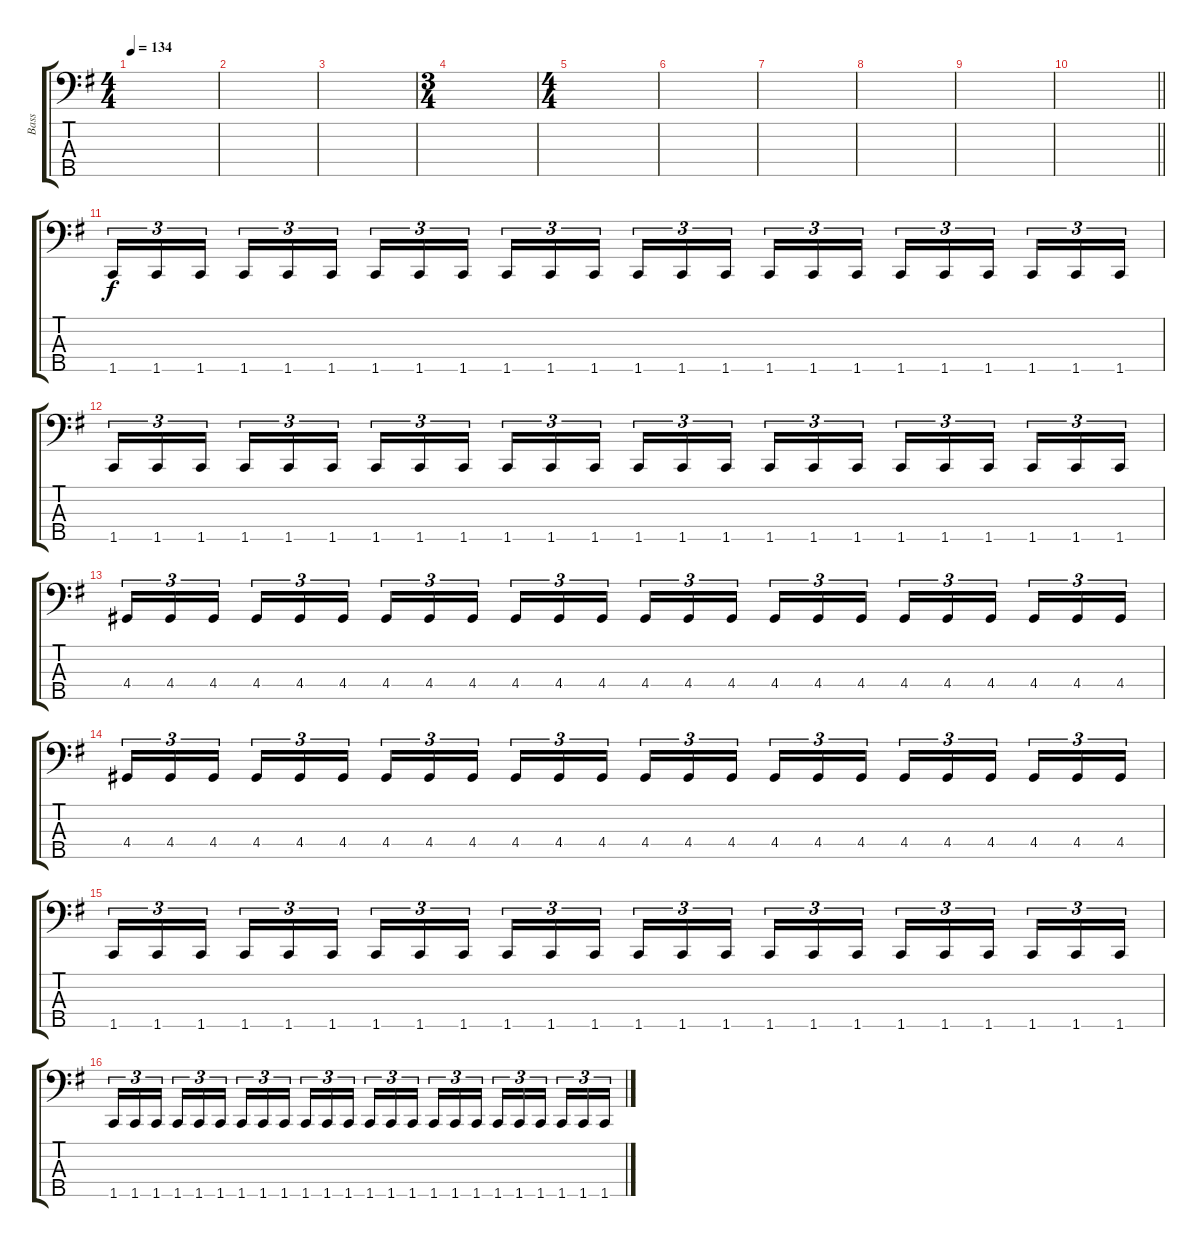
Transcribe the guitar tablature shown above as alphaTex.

\track ("Bass" "Bass") {instrument electricbassfinger}
\staff {score tabs}
\tuning (G2 D2 A1 E1 B0) {hide}
\ts (4 4)
\section ("" "")
\tempo 134
\clef f4
\ks g
|
|
|
\ts (3 4)
|
\ts (4 4)
|
|
|
|
|
\barLineRight lightlight
|
\section ("" "")
1.5.16{tu (3 2)} 1.5.16{tu (3 2)} 1.5.16{tu (3 2) beam splitsecondary} 1.5.16{tu (3 2)} 1.5.16{tu (3 2)} 1.5.16{tu (3 2)} 1.5.16{tu (3 2)} 1.5.16{tu (3 2)} 1.5.16{tu (3 2) beam splitsecondary} 1.5.16{tu (3 2)} 1.5.16{tu (3 2)} 1.5.16{tu (3 2)} 1.5.16{tu (3 2)} 1.5.16{tu (3 2)} 1.5.16{tu (3 2) beam splitsecondary} 1.5.16{tu (3 2)} 1.5.16{tu (3 2)} 1.5.16{tu (3 2)} 1.5.16{tu (3 2)} 1.5.16{tu (3 2)} 1.5.16{tu (3 2) beam splitsecondary} 1.5.16{tu (3 2)} 1.5.16{tu (3 2)} 1.5.16{tu (3 2)} |
1.5.16{tu (3 2)} 1.5.16{tu (3 2)} 1.5.16{tu (3 2) beam splitsecondary} 1.5.16{tu (3 2)} 1.5.16{tu (3 2)} 1.5.16{tu (3 2)} 1.5.16{tu (3 2)} 1.5.16{tu (3 2)} 1.5.16{tu (3 2) beam splitsecondary} 1.5.16{tu (3 2)} 1.5.16{tu (3 2)} 1.5.16{tu (3 2)} 1.5.16{tu (3 2)} 1.5.16{tu (3 2)} 1.5.16{tu (3 2) beam splitsecondary} 1.5.16{tu (3 2)} 1.5.16{tu (3 2)} 1.5.16{tu (3 2)} 1.5.16{tu (3 2)} 1.5.16{tu (3 2)} 1.5.16{tu (3 2) beam splitsecondary} 1.5.16{tu (3 2)} 1.5.16{tu (3 2)} 1.5.16{tu (3 2)} |
4.4.16{tu (3 2)} 4.4.16{tu (3 2)} 4.4.16{tu (3 2) beam splitsecondary} 4.4.16{tu (3 2)} 4.4.16{tu (3 2)} 4.4.16{tu (3 2)} 4.4.16{tu (3 2)} 4.4.16{tu (3 2)} 4.4.16{tu (3 2) beam splitsecondary} 4.4.16{tu (3 2)} 4.4.16{tu (3 2)} 4.4.16{tu (3 2)} 4.4.16{tu (3 2)} 4.4.16{tu (3 2)} 4.4.16{tu (3 2) beam splitsecondary} 4.4.16{tu (3 2)} 4.4.16{tu (3 2)} 4.4.16{tu (3 2)} 4.4.16{tu (3 2)} 4.4.16{tu (3 2)} 4.4.16{tu (3 2) beam splitsecondary} 4.4.16{tu (3 2)} 4.4.16{tu (3 2)} 4.4.16{tu (3 2)} |
4.4.16{tu (3 2)} 4.4.16{tu (3 2)} 4.4.16{tu (3 2) beam splitsecondary} 4.4.16{tu (3 2)} 4.4.16{tu (3 2)} 4.4.16{tu (3 2)} 4.4.16{tu (3 2)} 4.4.16{tu (3 2)} 4.4.16{tu (3 2) beam splitsecondary} 4.4.16{tu (3 2)} 4.4.16{tu (3 2)} 4.4.16{tu (3 2)} 4.4.16{tu (3 2)} 4.4.16{tu (3 2)} 4.4.16{tu (3 2) beam splitsecondary} 4.4.16{tu (3 2)} 4.4.16{tu (3 2)} 4.4.16{tu (3 2)} 4.4.16{tu (3 2)} 4.4.16{tu (3 2)} 4.4.16{tu (3 2) beam splitsecondary} 4.4.16{tu (3 2)} 4.4.16{tu (3 2)} 4.4.16{tu (3 2)} |
1.5.16{tu (3 2)} 1.5.16{tu (3 2)} 1.5.16{tu (3 2) beam splitsecondary} 1.5.16{tu (3 2)} 1.5.16{tu (3 2)} 1.5.16{tu (3 2)} 1.5.16{tu (3 2)} 1.5.16{tu (3 2)} 1.5.16{tu (3 2) beam splitsecondary} 1.5.16{tu (3 2)} 1.5.16{tu (3 2)} 1.5.16{tu (3 2)} 1.5.16{tu (3 2)} 1.5.16{tu (3 2)} 1.5.16{tu (3 2) beam splitsecondary} 1.5.16{tu (3 2)} 1.5.16{tu (3 2)} 1.5.16{tu (3 2)} 1.5.16{tu (3 2)} 1.5.16{tu (3 2)} 1.5.16{tu (3 2) beam splitsecondary} 1.5.16{tu (3 2)} 1.5.16{tu (3 2)} 1.5.16{tu (3 2)} |
1.5.16{tu (3 2)} 1.5.16{tu (3 2)} 1.5.16{tu (3 2) beam splitsecondary} 1.5.16{tu (3 2)} 1.5.16{tu (3 2)} 1.5.16{tu (3 2)} 1.5.16{tu (3 2)} 1.5.16{tu (3 2)} 1.5.16{tu (3 2) beam splitsecondary} 1.5.16{tu (3 2)} 1.5.16{tu (3 2)} 1.5.16{tu (3 2)} 1.5.16{tu (3 2)} 1.5.16{tu (3 2)} 1.5.16{tu (3 2) beam splitsecondary} 1.5.16{tu (3 2)} 1.5.16{tu (3 2)} 1.5.16{tu (3 2)} 1.5.16{tu (3 2)} 1.5.16{tu (3 2)} 1.5.16{tu (3 2) beam splitsecondary} 1.5.16{tu (3 2)} 1.5.16{tu (3 2)} 1.5.16{tu (3 2)}
